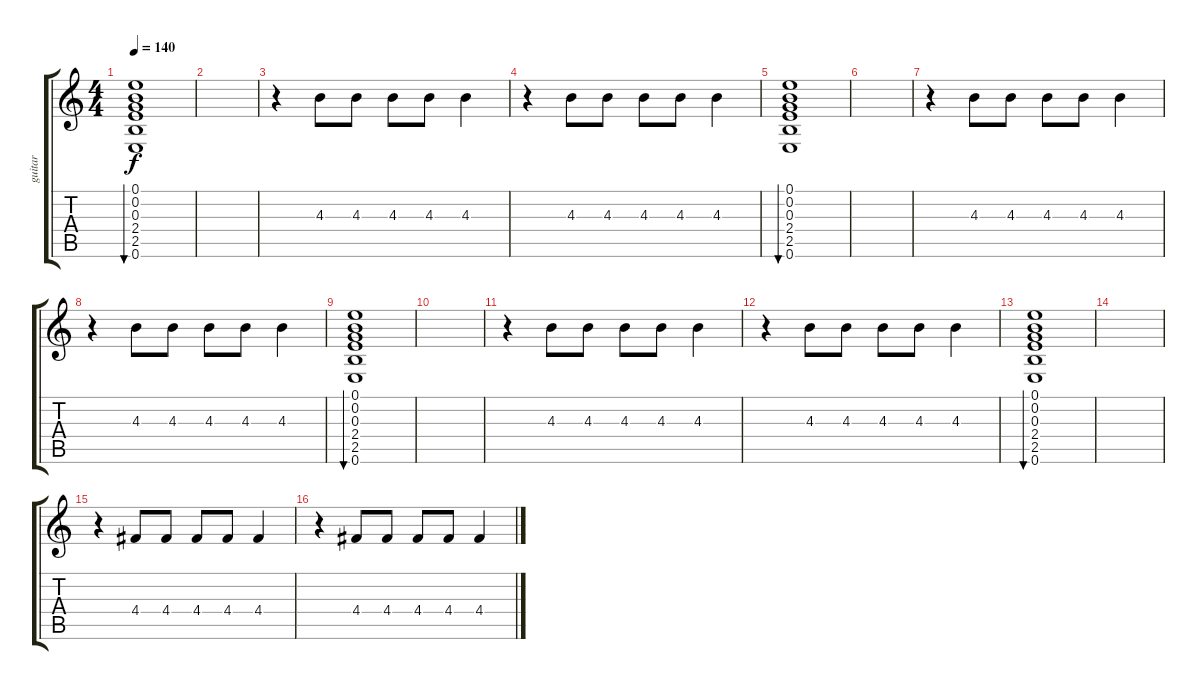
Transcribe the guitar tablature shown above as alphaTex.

\track ("guitar" "guitar") {instrument acousticguitarnylon}
\staff {score tabs}
\tuning (E4 B3 G3 D3 A2 E2) {hide}
\ts (4 4)
\tempo 140
\clef g2
\ks c
(0.1 0.2 0.3 2.4 2.5 0.6).1{bu 480 dy f volume 14 instrument acousticguitarnylon} |
|
r.4 4.3.8{volume 8 instrument distortionguitar} 4.3.8 4.3.8 4.3.8 4.3.4 |
r.4 4.3.8 4.3.8 4.3.8 4.3.8 4.3.4 |
(0.1 0.2 0.3 2.4 2.5 0.6).1{bu 480 volume 14 instrument acousticguitarnylon} |
|
r.4 4.3.8{volume 8 instrument distortionguitar} 4.3.8 4.3.8 4.3.8 4.3.4 |
r.4 4.3.8 4.3.8 4.3.8 4.3.8 4.3.4 |
(0.1 0.2 0.3 2.4 2.5 0.6).1{bu 480 volume 14 instrument acousticguitarnylon} |
|
r.4 4.3.8{volume 8 instrument distortionguitar} 4.3.8 4.3.8 4.3.8 4.3.4 |
r.4 4.3.8 4.3.8 4.3.8 4.3.8 4.3.4 |
(0.1 0.2 0.3 2.4 2.5 0.6).1{bu 480 volume 14 instrument acousticguitarnylon} |
|
r.4 4.4.8{volume 10 instrument overdrivenguitar} 4.4.8 4.4.8 4.4.8 4.4.4 |
r.4 4.4.8 4.4.8 4.4.8 4.4.8 4.4.4
